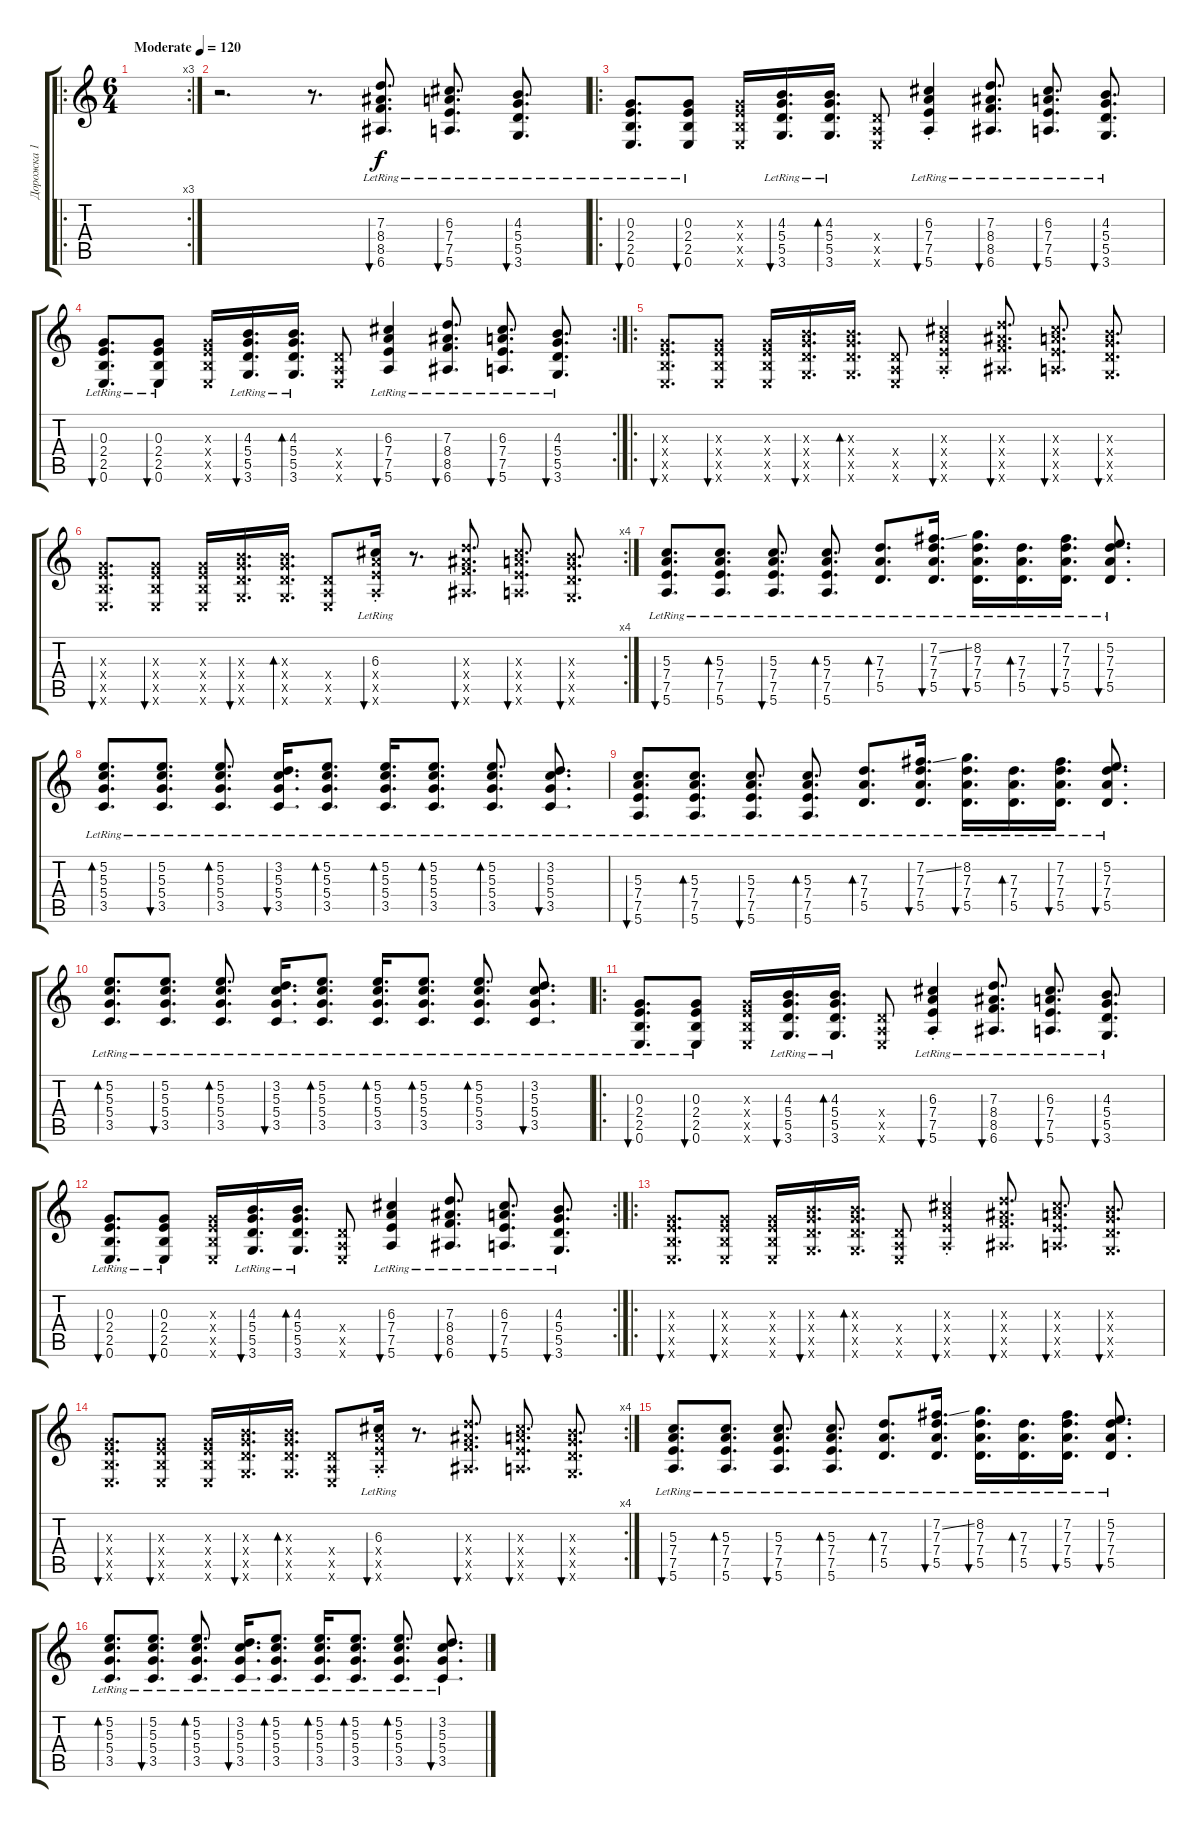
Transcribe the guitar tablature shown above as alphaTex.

\track ("Дорожка 1" "Дорожка 1") {instrument electricguitarjazz}
\staff {score tabs}
\tuning (E4 B3 G3 D3 A2 E2) {hide}
\ro
\rc 3
\ts (6 4)
\tempo (120 "Moderate")
\clef g2
\ks c
|
r.2{d} r.8{d} (7.3{lr} 8.4{lr} 8.5{lr} 6.6{lr}).8{d bu 60} (6.3{lr} 7.4{lr} 7.5{lr} 5.6{lr}).8{d bu 60} (4.3{lr} 5.4{lr} 5.5{lr} 3.6{lr}).8{d bu 60} |
\ro
(0.3{lr} 2.4{lr} 2.5{lr} 0.6{lr}).8{d bu 60} (0.3{lr} 2.4{lr} 2.5{lr} 0.6{lr}).8{bu 60} (0.3{x} 2.4{x} 2.5{x} 0.6{x}).16 (4.3{lr} 5.4{lr} 5.5{lr} 3.6{lr}).16{d bu 60} (4.3{lr} 5.4{lr} 5.5{lr} 3.6{lr}).16{d bd 60} (0.4{x} 0.5{x} 0.6{x}).8 (6.3{st lr} 7.4{st lr} 7.5{st lr} 5.6{st lr}).4{bu 60} (7.3{lr} 8.4{lr} 8.5{lr} 6.6{lr}).8{d bu 60} (6.3{lr} 7.4{lr} 7.5{lr} 5.6{lr}).8{d bu 60} (4.3{lr} 5.4{lr} 5.5{lr} 3.6{lr}).8{d bu 60} |
\rc 2
(0.3{lr} 2.4{lr} 2.5{lr} 0.6{lr}).8{d bu 60} (0.3{lr} 2.4{lr} 2.5{lr} 0.6{lr}).8{bu 60} (0.3{x} 2.4{x} 2.5{x} 0.6{x}).16 (4.3{lr} 5.4{lr} 5.5{lr} 3.6{lr}).16{d bu 60} (4.3{lr} 5.4{lr} 5.5{lr} 3.6{lr}).16{d bd 60} (0.4{x} 0.5{x} 0.6{x}).8 (6.3{lr} 7.4{lr} 7.5{lr} 5.6{lr}).4{bu 60} (7.3{lr} 8.4{lr} 8.5{lr} 6.6{lr}).8{d bu 60} (6.3{lr} 7.4{lr} 7.5{lr} 5.6{lr}).8{d bu 60} (4.3{lr} 5.4{lr} 5.5{lr} 3.6{lr}).8{d bu 60} |
\ro
(0.3{x} 2.4{x} 2.5{x} 0.6{x}).8{d bu 60} (0.3{x} 2.4{x} 2.5{x} 0.6{x}).8{bu 60} (0.3{x} 2.4{x} 2.5{x} 0.6{x}).16 (4.3{x} 5.4{x} 5.5{x} 3.6{x}).16{d bu 60} (4.3{x} 5.4{x} 5.5{x} 3.6{x}).16{d bd 60} (0.4{x} 0.5{x} 0.6{x}).8 (6.3{st x} 7.4{st x} 7.5{st x} 5.6{st x}).4{bu 60} (7.3{x} 8.4{x} 8.5{x} 6.6{x}).8{d bu 60} (6.3{x} 7.4{x} 7.5{x} 5.6{x}).8{d bu 60} (4.3{x} 5.4{x} 5.5{x} 3.6{x}).8{d bu 60} |
\rc 4
(0.3{x} 2.4{x} 2.5{x} 0.6{x}).8{d bu 60} (0.3{x} 2.4{x} 2.5{x} 0.6{x}).8{bu 60} (0.3{x} 2.4{x} 2.5{x} 0.6{x}).16 (4.3{x} 5.4{x} 5.5{x} 3.6{x}).16{d bu 60} (4.3{x} 5.4{x} 5.5{x} 3.6{x}).16{d bd 60} (0.4{x} 0.5{x} 0.6{x}).8 (6.3{lr} 7.4{st x} 7.5{st x} 5.6{st x}).16{bu 60} r.8{d} (7.3{x} 8.4{x} 8.5{x} 6.6{x}).8{d bu 60} (6.3{x} 7.4{x} 7.5{x} 5.6{x}).8{d bu 60} (4.3{x} 5.4{x} 5.5{x} 3.6{x}).8{d bu 60} |
(5.3{lr} 7.4{lr} 7.5{lr} 5.6{lr}).8{d bu 60} (5.3{lr} 7.4{lr} 7.5{lr} 5.6{lr}).8{d bd 60} (5.3{lr} 7.4{lr} 7.5{lr} 5.6{lr}).8{d bu 60} (5.3{lr} 7.4{lr} 7.5{lr} 5.6{lr}).8{d bd 60} (7.3{lr} 7.4{lr} 5.5{lr}).8{d bd 60} (7.2{ss lr} 7.3{lr} 7.4{lr} 5.5{lr}).16{d bu 60} (8.2{lr} 7.3 7.4 5.5).16{d bu 60} (7.3{lr} 7.4{lr} 5.5{lr}).16{d bd 60} (7.2{lr} 7.3 7.4 5.5).16{d bu 60} (5.2 7.3{lr} 7.4{lr} 5.5{lr}).8{d bu 60} |
(5.2{lr} 5.3{lr} 5.4{lr} 3.5{lr}).8{d bd 60} (5.2 5.3{lr} 5.4{lr} 3.5{lr}).8{d bu 60} (5.2 5.3{lr} 5.4{lr} 3.5{lr}).8{d bd 60} (3.2{lr} 5.3{lr} 5.4{lr} 3.5{lr}).16{d bu 60} (5.2{lr} 5.3{lr} 5.4{lr} 3.5{lr}).8{d bd 60} (5.2 5.3{lr} 5.4{lr} 3.5{lr}).16{d bd 60} (5.2 5.3{lr} 5.4{lr} 3.5{lr}).8{d bd 60} (5.2 5.3{lr} 5.4{lr} 3.5{lr}).8{d bd 60} (3.2 5.3{lr} 5.4{lr} 3.5{lr}).8{d bu 60} |
(5.3{lr} 7.4{lr} 7.5{lr} 5.6{lr}).8{d bu 60} (5.3{lr} 7.4{lr} 7.5{lr} 5.6{lr}).8{d bd 60} (5.3{lr} 7.4{lr} 7.5{lr} 5.6{lr}).8{d bu 60} (5.3{lr} 7.4{lr} 7.5{lr} 5.6{lr}).8{d bd 60} (7.3{lr} 7.4{lr} 5.5{lr}).8{d bd 60} (7.2{ss lr} 7.3{lr} 7.4{lr} 5.5{lr}).16{d bu 60} (8.2{lr} 7.3 7.4 5.5).16{d bu 60} (7.3{lr} 7.4{lr} 5.5{lr}).16{d bd 60} (7.2{lr} 7.3 7.4 5.5).16{d bu 60} (5.2 7.3{lr} 7.4{lr} 5.5{lr}).8{d bu 60} |
(5.2{lr} 5.3{lr} 5.4{lr} 3.5{lr}).8{d bd 60} (5.2 5.3{lr} 5.4{lr} 3.5{lr}).8{d bu 60} (5.2 5.3{lr} 5.4{lr} 3.5{lr}).8{d bd 60} (3.2{lr} 5.3{lr} 5.4{lr} 3.5{lr}).16{d bu 60} (5.2{lr} 5.3{lr} 5.4{lr} 3.5{lr}).8{d bd 60} (5.2 5.3{lr} 5.4{lr} 3.5{lr}).16{d bd 60} (5.2 5.3{lr} 5.4{lr} 3.5{lr}).8{d bd 60} (5.2 5.3{lr} 5.4{lr} 3.5{lr}).8{d bd 60} (3.2 5.3{lr} 5.4{lr} 3.5{lr}).8{d bu 60} |
\ro
(0.3{lr} 2.4{lr} 2.5{lr} 0.6{lr}).8{d bu 60} (0.3{lr} 2.4{lr} 2.5{lr} 0.6{lr}).8{bu 60} (0.3{x} 2.4{x} 2.5{x} 0.6{x}).16 (4.3{lr} 5.4{lr} 5.5{lr} 3.6{lr}).16{d bu 60} (4.3{lr} 5.4{lr} 5.5{lr} 3.6{lr}).16{d bd 60} (0.4{x} 0.5{x} 0.6{x}).8 (6.3{st lr} 7.4{st lr} 7.5{st lr} 5.6{st lr}).4{bu 60} (7.3{lr} 8.4{lr} 8.5{lr} 6.6{lr}).8{d bu 60} (6.3{lr} 7.4{lr} 7.5{lr} 5.6{lr}).8{d bu 60} (4.3{lr} 5.4{lr} 5.5{lr} 3.6{lr}).8{d bu 60} |
\rc 2
(0.3{lr} 2.4{lr} 2.5{lr} 0.6{lr}).8{d bu 60} (0.3{lr} 2.4{lr} 2.5{lr} 0.6{lr}).8{bu 60} (0.3{x} 2.4{x} 2.5{x} 0.6{x}).16 (4.3{lr} 5.4{lr} 5.5{lr} 3.6{lr}).16{d bu 60} (4.3{lr} 5.4{lr} 5.5{lr} 3.6{lr}).16{d bd 60} (0.4{x} 0.5{x} 0.6{x}).8 (6.3{lr} 7.4{lr} 7.5{lr} 5.6{lr}).4{bu 60} (7.3{lr} 8.4{lr} 8.5{lr} 6.6{lr}).8{d bu 60} (6.3{lr} 7.4{lr} 7.5{lr} 5.6{lr}).8{d bu 60} (4.3{lr} 5.4{lr} 5.5{lr} 3.6{lr}).8{d bu 60} |
\ro
(0.3{x} 2.4{x} 2.5{x} 0.6{x}).8{d bu 60} (0.3{x} 2.4{x} 2.5{x} 0.6{x}).8{bu 60} (0.3{x} 2.4{x} 2.5{x} 0.6{x}).16 (4.3{x} 5.4{x} 5.5{x} 3.6{x}).16{d bu 60} (4.3{x} 5.4{x} 5.5{x} 3.6{x}).16{d bd 60} (0.4{x} 0.5{x} 0.6{x}).8 (6.3{st x} 7.4{st x} 7.5{st x} 5.6{st x}).4{bu 60} (7.3{x} 8.4{x} 8.5{x} 6.6{x}).8{d bu 60} (6.3{x} 7.4{x} 7.5{x} 5.6{x}).8{d bu 60} (4.3{x} 5.4{x} 5.5{x} 3.6{x}).8{d bu 60} |
\rc 4
(0.3{x} 2.4{x} 2.5{x} 0.6{x}).8{d bu 60} (0.3{x} 2.4{x} 2.5{x} 0.6{x}).8{bu 60} (0.3{x} 2.4{x} 2.5{x} 0.6{x}).16 (4.3{x} 5.4{x} 5.5{x} 3.6{x}).16{d bu 60} (4.3{x} 5.4{x} 5.5{x} 3.6{x}).16{d bd 60} (0.4{x} 0.5{x} 0.6{x}).8 (6.3{lr} 7.4{st x} 7.5{st x} 5.6{st x}).16{bu 60} r.8{d} (7.3{x} 8.4{x} 8.5{x} 6.6{x}).8{d bu 60} (6.3{x} 7.4{x} 7.5{x} 5.6{x}).8{d bu 60} (4.3{x} 5.4{x} 5.5{x} 3.6{x}).8{d bu 60} |
(5.3{lr} 7.4{lr} 7.5{lr} 5.6{lr}).8{d bu 60} (5.3{lr} 7.4{lr} 7.5{lr} 5.6{lr}).8{d bd 60} (5.3{lr} 7.4{lr} 7.5{lr} 5.6{lr}).8{d bu 60} (5.3{lr} 7.4{lr} 7.5{lr} 5.6{lr}).8{d bd 60} (7.3{lr} 7.4{lr} 5.5{lr}).8{d bd 60} (7.2{ss lr} 7.3{lr} 7.4{lr} 5.5{lr}).16{d bu 60} (8.2{lr} 7.3 7.4 5.5).16{d bu 60} (7.3{lr} 7.4{lr} 5.5{lr}).16{d bd 60} (7.2{lr} 7.3 7.4 5.5).16{d bu 60} (5.2 7.3{lr} 7.4{lr} 5.5{lr}).8{d bu 60} |
(5.2{lr} 5.3{lr} 5.4{lr} 3.5{lr}).8{d bd 60} (5.2 5.3{lr} 5.4{lr} 3.5{lr}).8{d bu 60} (5.2 5.3{lr} 5.4{lr} 3.5{lr}).8{d bd 60} (3.2{lr} 5.3{lr} 5.4{lr} 3.5{lr}).16{d bu 60} (5.2{lr} 5.3{lr} 5.4{lr} 3.5{lr}).8{d bd 60} (5.2 5.3{lr} 5.4{lr} 3.5{lr}).16{d bd 60} (5.2 5.3{lr} 5.4{lr} 3.5{lr}).8{d bd 60} (5.2 5.3{lr} 5.4{lr} 3.5{lr}).8{d bd 60} (3.2 5.3{lr} 5.4{lr} 3.5{lr}).8{d bu 60}
